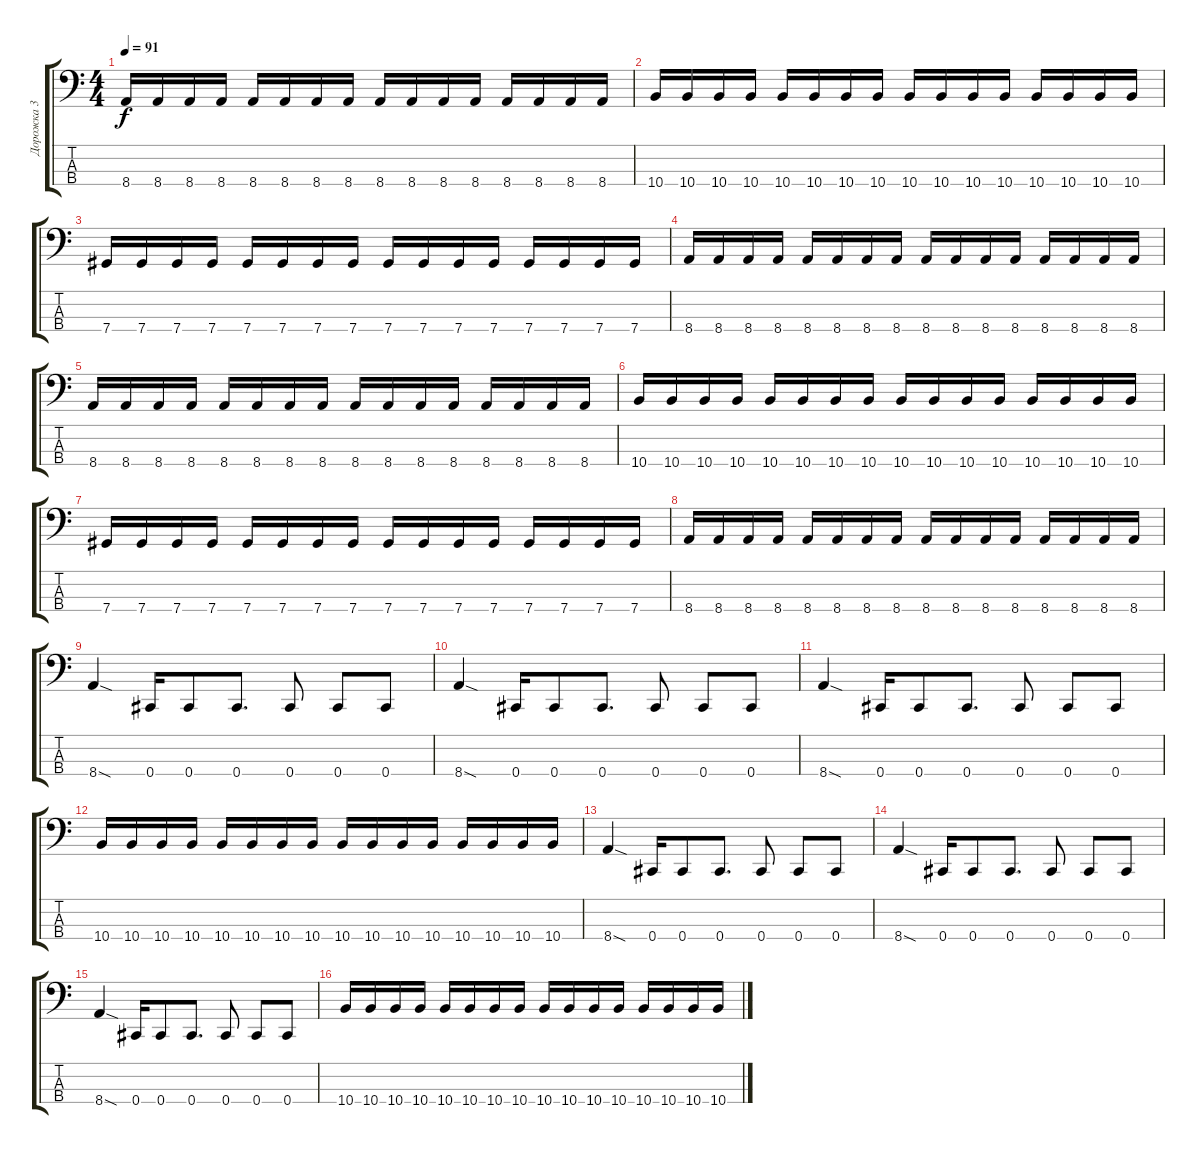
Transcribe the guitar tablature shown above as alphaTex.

\track ("Дорожка 3" "Дорожка 3") {instrument electricbassfinger}
\staff {score tabs}
\tuning (Gb2 Db2 Ab1 Db1) {hide}
\ts (4 4)
\tempo 91
\clef f4
\ks c
8.4.16{dy f} 8.4.16 8.4.16 8.4.16 8.4.16 8.4.16 8.4.16 8.4.16 8.4.16 8.4.16 8.4.16 8.4.16 8.4.16 8.4.16 8.4.16 8.4.16 |
10.4.16 10.4.16 10.4.16 10.4.16 10.4.16 10.4.16 10.4.16 10.4.16 10.4.16 10.4.16 10.4.16 10.4.16 10.4.16 10.4.16 10.4.16 10.4.16 |
7.4.16 7.4.16 7.4.16 7.4.16 7.4.16 7.4.16 7.4.16 7.4.16 7.4.16 7.4.16 7.4.16 7.4.16 7.4.16 7.4.16 7.4.16 7.4.16 |
8.4.16 8.4.16 8.4.16 8.4.16 8.4.16 8.4.16 8.4.16 8.4.16 8.4.16 8.4.16 8.4.16 8.4.16 8.4.16 8.4.16 8.4.16 8.4.16 |
8.4.16 8.4.16 8.4.16 8.4.16 8.4.16 8.4.16 8.4.16 8.4.16 8.4.16 8.4.16 8.4.16 8.4.16 8.4.16 8.4.16 8.4.16 8.4.16 |
10.4.16 10.4.16 10.4.16 10.4.16 10.4.16 10.4.16 10.4.16 10.4.16 10.4.16 10.4.16 10.4.16 10.4.16 10.4.16 10.4.16 10.4.16 10.4.16 |
7.4.16 7.4.16 7.4.16 7.4.16 7.4.16 7.4.16 7.4.16 7.4.16 7.4.16 7.4.16 7.4.16 7.4.16 7.4.16 7.4.16 7.4.16 7.4.16 |
8.4.16 8.4.16 8.4.16 8.4.16 8.4.16 8.4.16 8.4.16 8.4.16 8.4.16 8.4.16 8.4.16 8.4.16 8.4.16 8.4.16 8.4.16 8.4.16 |
8.4{sod}.4 0.4.16 0.4.8 0.4.8{d} 0.4.8 0.4.8 0.4.8 |
8.4{sod}.4 0.4.16 0.4.8 0.4.8{d} 0.4.8 0.4.8 0.4.8 |
8.4{sod}.4 0.4.16 0.4.8 0.4.8{d} 0.4.8 0.4.8 0.4.8 |
10.4.16 10.4.16 10.4.16 10.4.16 10.4.16 10.4.16 10.4.16 10.4.16 10.4.16 10.4.16 10.4.16 10.4.16 10.4.16 10.4.16 10.4.16 10.4.16 |
8.4{sod}.4 0.4.16 0.4.8 0.4.8{d} 0.4.8 0.4.8 0.4.8 |
8.4{sod}.4 0.4.16 0.4.8 0.4.8{d} 0.4.8 0.4.8 0.4.8 |
8.4{sod}.4 0.4.16 0.4.8 0.4.8{d} 0.4.8 0.4.8 0.4.8 |
10.4.16 10.4.16 10.4.16 10.4.16 10.4.16 10.4.16 10.4.16 10.4.16 10.4.16 10.4.16 10.4.16 10.4.16 10.4.16 10.4.16 10.4.16 10.4.16
